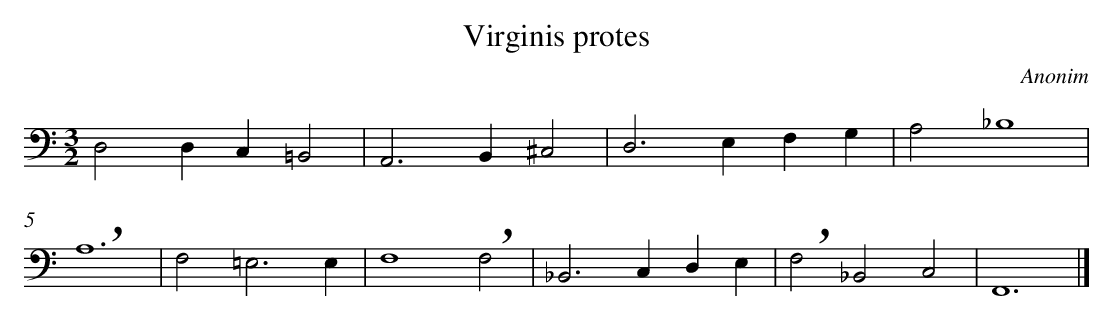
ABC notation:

X:1
T: Virginis protes
C: Anonim
L: 1/4
M: 3/2
K: C clef=bass
D,2D,C,=B,,2 |
A,,2>B,,2^C,2 |
D,2>E,2F,G, |
A,2_B,4 |
!breath!A,6 |
F,2=E,3E, |
F,4!breath!F,2 |
_B,,2>C,2D,E, |
!breath!F,2_B,,2C,2 |
F,,6 |]
